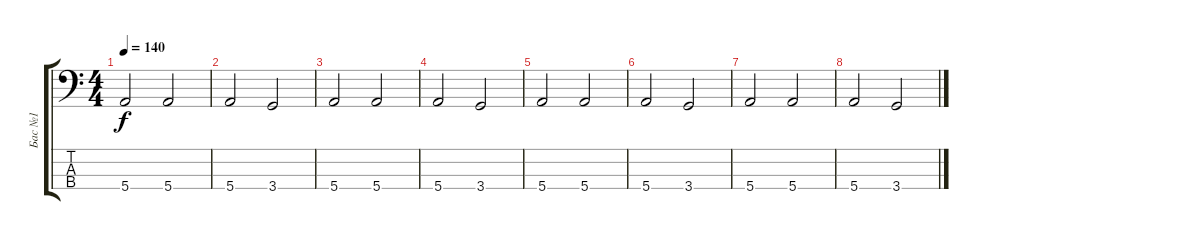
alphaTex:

\track ("Бас №1" "Бас №1") {instrument acousticguitarnylon}
\staff {score tabs}
\tuning (G2 D2 A1 E1) {hide}
\ts (4 4)
\tempo 140
\clef f4
\ks c
5.4.2{dy f instrument acousticguitarnylon} 5.4.2 |
5.4.2 3.4.2 |
5.4.2 5.4.2 |
5.4.2 3.4.2 |
5.4.2 5.4.2 |
5.4.2 3.4.2 |
5.4.2 5.4.2 |
5.4.2 3.4.2
